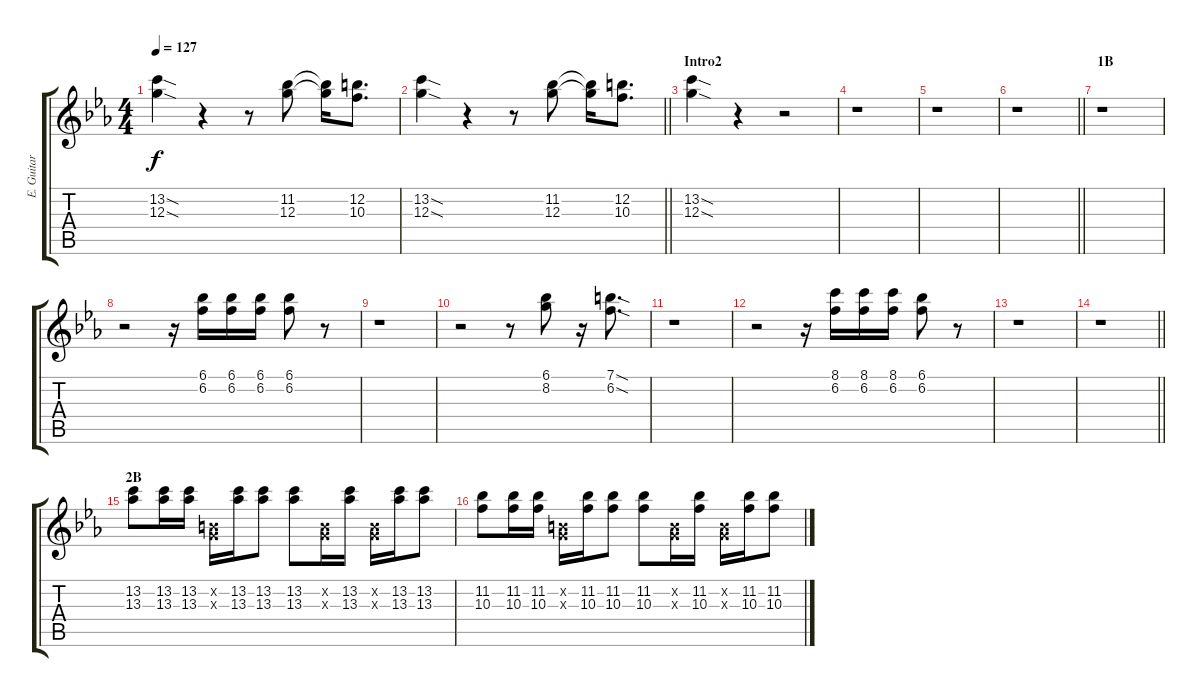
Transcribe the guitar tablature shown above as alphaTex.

\track ("E. Guitar I" "E. Guitar ") {instrument electricguitarclean}
\staff {score tabs}
\tuning (E4 B3 G3 D3 A2 E2) {hide}
\ts (4 4)
\tempo 127
\clef g2
\ks eb
(13.2{sod} 12.3{sod}).4{dy f} r.4 r.8 (11.2 12.3).8 (11.2{t} 12.3{t}).16 (12.2 10.3).8{d} |
\barLineRight lightlight
(13.2{sod} 12.3{sod}).4 r.4 r.8 (11.2 12.3).8 (11.2{t} 12.3{t}).16 (12.2 10.3).8{d} |
\section ("" "Intro2")
(13.2{sod} 12.3{sod}).4 r.4 r.2 |
r.1 |
r.1 |
\barLineRight lightlight
r.1 |
\section ("" "1B")
r.1 |
r.2 r.16 (6.1 6.2).16 (6.1 6.2).16 (6.1 6.2).16 (6.1 6.2).8 r.8 |
r.1 |
r.2 r.8 (6.1 8.2).8 r.16 (7.1{sod} 6.2{sod}).8{d} |
r.1 |
r.2 r.16 (8.1 6.2).16 (8.1 6.2).16 (8.1 6.2).16 (6.1 6.2).8 r.8 |
r.1 |
\barLineRight lightlight
r.1 |
\section ("" "2B")
(13.2 13.3).8 (13.2 13.3).16 (13.2 13.3).16 (0.2{x} 0.3{x}).16 (13.2 13.3).16 (13.2 13.3).8 (13.2 13.3).8 (0.2{x} 0.3{x}).16 (13.2 13.3).16 (0.2{x} 0.3{x}).16 (13.2 13.3).16 (13.2 13.3).8 |
(11.2 10.3).8 (11.2 10.3).16 (11.2 10.3).16 (0.2{x} 0.3{x}).16 (11.2 10.3).16 (11.2 10.3).8 (11.2 10.3).8 (0.2{x} 0.3{x}).16 (11.2 10.3).16 (0.2{x} 0.3{x}).16 (11.2 10.3).16 (11.2 10.3).8
